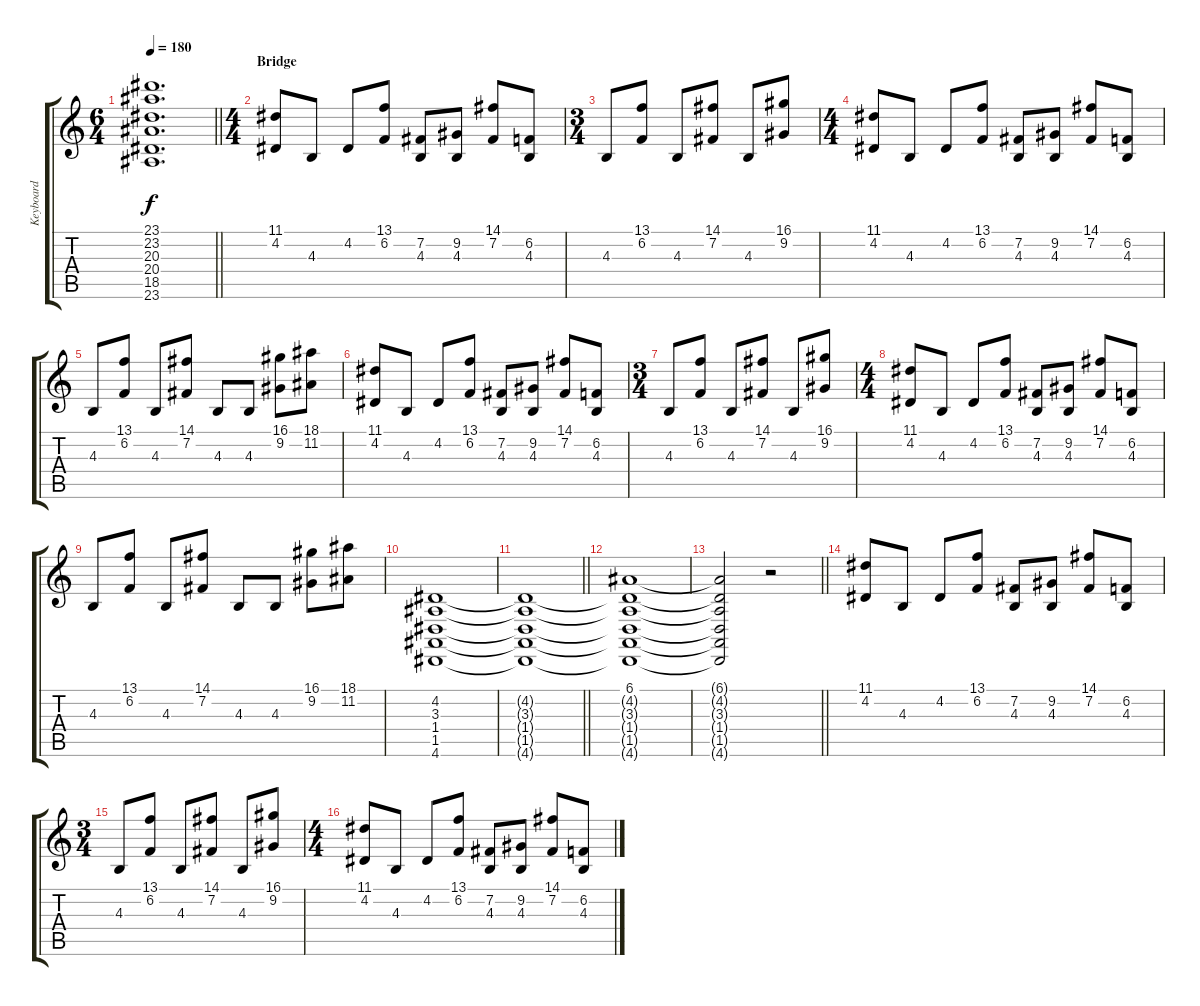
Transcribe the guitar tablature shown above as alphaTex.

\track ("Keyboard" "Keyboard") {instrument synthbrass1}
\staff {score tabs}
\tuning (E4 B3 G3 D3 A2 B1) {hide}
\ts (6 4)
\tempo 180
\clef g2
\barLineRight lightlight
\ks c
(23.1{t} 23.2{t} 20.3{t} 20.4{t} 18.5{t} 23.6{t}).1{d dy f} |
\ts (4 4)
\section ("" "Bridge")
(11.1 4.2).8{volume 11 instrument synthstrings1} 4.3.8 4.2.8 (13.1 6.2).8 (7.2 4.3).8 (9.2 4.3).8 (14.1 7.2).8 (6.2 4.3).8 |
\ts (3 4)
4.3.8 (13.1 6.2).8 4.3.8 (14.1 7.2).8 4.3.8 (16.1 9.2).8 |
\ts (4 4)
(11.1 4.2).8 4.3.8 4.2.8 (13.1 6.2).8 (7.2 4.3).8 (9.2 4.3).8 (14.1 7.2).8 (6.2 4.3).8 |
4.3.8 (13.1 6.2).8 4.3.8 (14.1 7.2).8 4.3.8 4.3.8 (16.1 9.2).8 (18.1 11.2).8 |
(11.1 4.2).8 4.3.8 4.2.8 (13.1 6.2).8 (7.2 4.3).8 (9.2 4.3).8 (14.1 7.2).8 (6.2 4.3).8 |
\ts (3 4)
4.3.8 (13.1 6.2).8 4.3.8 (14.1 7.2).8 4.3.8 (16.1 9.2).8 |
\ts (4 4)
(11.1 4.2).8 4.3.8 4.2.8 (13.1 6.2).8 (7.2 4.3).8 (9.2 4.3).8 (14.1 7.2).8 (6.2 4.3).8 |
4.3.8 (13.1 6.2).8 4.3.8 (14.1 7.2).8 4.3.8 4.3.8 (16.1 9.2).8 (18.1 11.2).8 |
(4.2 3.3 1.4 1.5 4.6).1 |
\barLineRight lightlight
(4.2{t} 3.3{t} 1.4{t} 1.5{t} 4.6{t}).1 |
(6.1 4.2{t} 3.3{t} 1.4{t} 1.5{t} 4.6{t}).1 |
\barLineRight lightlight
(6.1{t} 4.2{t} 3.3{t} 1.4{t} 1.5{t} 4.6{t}).2 r.2 |
(11.1 4.2).8 4.3.8 4.2.8 (13.1 6.2).8 (7.2 4.3).8 (9.2 4.3).8 (14.1 7.2).8 (6.2 4.3).8 |
\ts (3 4)
4.3.8 (13.1 6.2).8 4.3.8 (14.1 7.2).8 4.3.8 (16.1 9.2).8 |
\ts (4 4)
(11.1 4.2).8 4.3.8 4.2.8 (13.1 6.2).8 (7.2 4.3).8 (9.2 4.3).8 (14.1 7.2).8 (6.2 4.3).8
